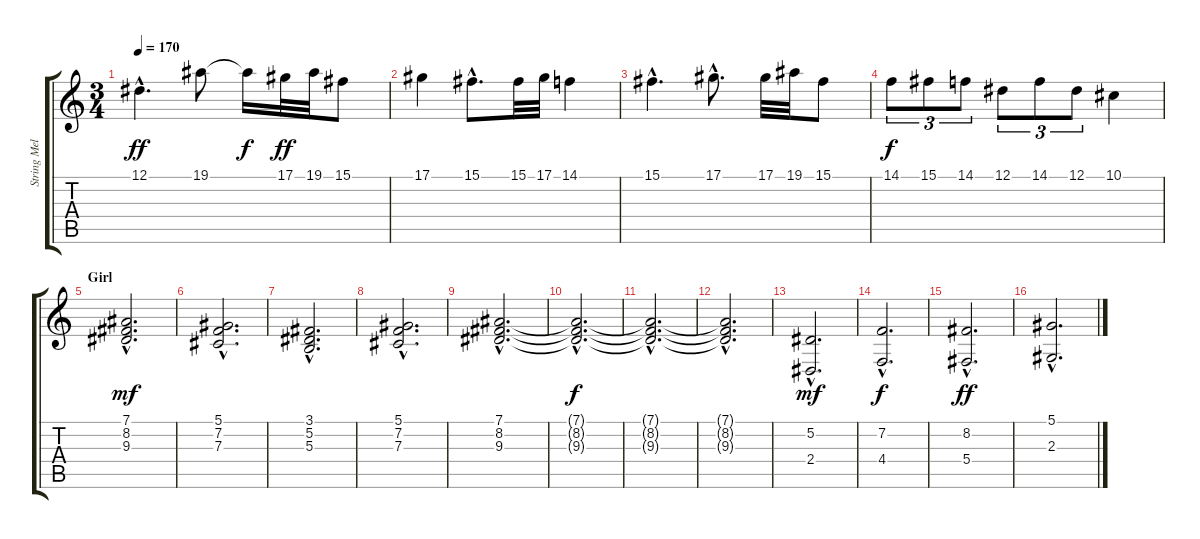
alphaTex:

\track ("String Melody" "String Mel") {instrument stringensemble1}
\staff {score tabs}
\tuning (Eb4 Bb3 Gb3 Db3 Ab2 Eb2) {hide}
\ts (3 4)
\tempo 170
\clef g2
\ks c
12.1{hac}.4{d dy ff instrument clarinet} 19.1.8 19.1{t}.16{dy f} 17.1.32{dy ff} 19.1.32 15.1.8 |
17.1.4 15.1{hac}.8{d} 15.1.32 17.1.32 14.1.4 |
15.1{hac}.4{d} 17.1{hac}.8{d} 17.1.32 19.1.32 15.1.8 |
14.1.8{tu (3 2) dy f} 15.1.8{tu (3 2)} 14.1.8{tu (3 2)} 12.1.8{tu (3 2)} 14.1.8{tu (3 2)} 12.1.8{tu (3 2)} 10.1.4 |
\section ("" "Girl")
(7.1{hac} 8.2{hac} 9.3{hac}).2{d dy mf instrument choiraahs} |
(5.1{hac} 7.2{hac} 7.3{hac}).2{d} |
(3.1{hac} 5.2{hac} 5.3{hac}).2{d} |
(5.1{hac} 7.2{hac} 7.3{hac}).2{d} |
(7.1{hac} 8.2{hac} 9.3{hac}).2{d instrument choiraahs} |
(7.1{hac t} 8.2{hac t} 9.3{hac t}).2{d dy f} |
(7.1{hac t} 8.2{hac t} 9.3{hac t}).2{d} |
(7.1{hac t} 8.2{hac t} 9.3{hac t}).2{d} |
(5.2{hac} 2.4{hac}).2{d dy mf instrument choiraahs} |
(7.2{hac} 4.4{hac}).2{d dy f} |
(8.2{hac} 5.4{hac}).2{d dy ff} |
(5.1{hac} 2.3{hac}).2{d}
